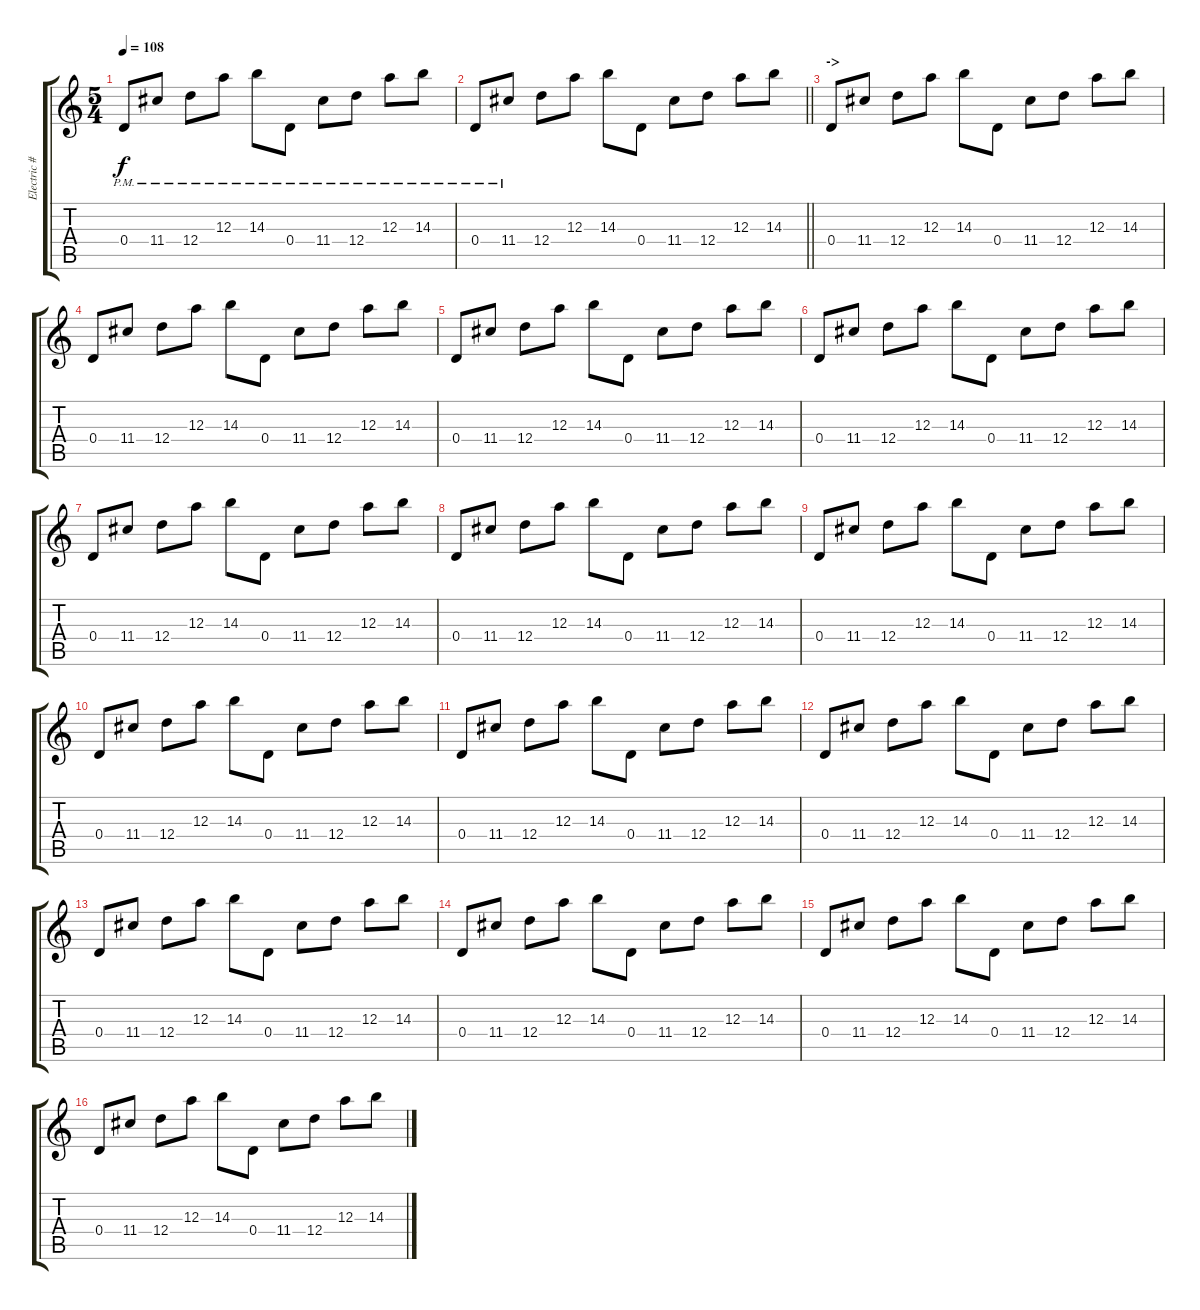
\track ("Electric #1" "Electric #") {instrument distortionguitar}
\staff {score tabs}
\tuning (B4 E4 A3 D3 G2 C2) {hide}
\ts (5 4)
\tempo 108
\clef g2
\ks c
0.4{pm}.8{dy f} 11.4{pm}.8 12.4{pm}.8 12.3{pm}.8 14.3{pm}.8 0.4{pm}.8 11.4{pm}.8 12.4{pm}.8 12.3{pm}.8 14.3{pm}.8 |
\barLineRight lightlight
0.4{pm}.8 11.4{pm}.8 12.4.8 12.3.8 14.3.8 0.4.8 11.4.8 12.4.8 12.3.8 14.3.8 |
\section ("" "->")
0.4.8 11.4.8 12.4.8 12.3.8 14.3.8 0.4.8 11.4.8 12.4.8 12.3.8 14.3.8 |
0.4.8 11.4.8 12.4.8 12.3.8 14.3.8 0.4.8 11.4.8 12.4.8 12.3.8 14.3.8 |
0.4.8 11.4.8 12.4.8 12.3.8 14.3.8 0.4.8 11.4.8 12.4.8 12.3.8 14.3.8 |
0.4.8 11.4.8 12.4.8 12.3.8 14.3.8 0.4.8 11.4.8 12.4.8 12.3.8 14.3.8 |
0.4.8 11.4.8 12.4.8 12.3.8 14.3.8 0.4.8 11.4.8 12.4.8 12.3.8 14.3.8 |
0.4.8 11.4.8 12.4.8 12.3.8 14.3.8 0.4.8 11.4.8 12.4.8 12.3.8 14.3.8 |
0.4.8 11.4.8 12.4.8 12.3.8 14.3.8 0.4.8 11.4.8 12.4.8 12.3.8 14.3.8 |
0.4.8 11.4.8 12.4.8 12.3.8 14.3.8 0.4.8 11.4.8 12.4.8 12.3.8 14.3.8 |
0.4.8 11.4.8 12.4.8 12.3.8 14.3.8 0.4.8 11.4.8 12.4.8 12.3.8 14.3.8 |
0.4.8 11.4.8 12.4.8 12.3.8 14.3.8 0.4.8 11.4.8 12.4.8 12.3.8 14.3.8 |
0.4.8 11.4.8 12.4.8 12.3.8 14.3.8 0.4.8 11.4.8 12.4.8 12.3.8 14.3.8 |
0.4.8 11.4.8 12.4.8 12.3.8 14.3.8 0.4.8 11.4.8 12.4.8 12.3.8 14.3.8 |
0.4.8 11.4.8 12.4.8 12.3.8 14.3.8 0.4.8 11.4.8 12.4.8 12.3.8 14.3.8 |
0.4.8 11.4.8 12.4.8 12.3.8 14.3.8 0.4.8 11.4.8 12.4.8 12.3.8 14.3.8
